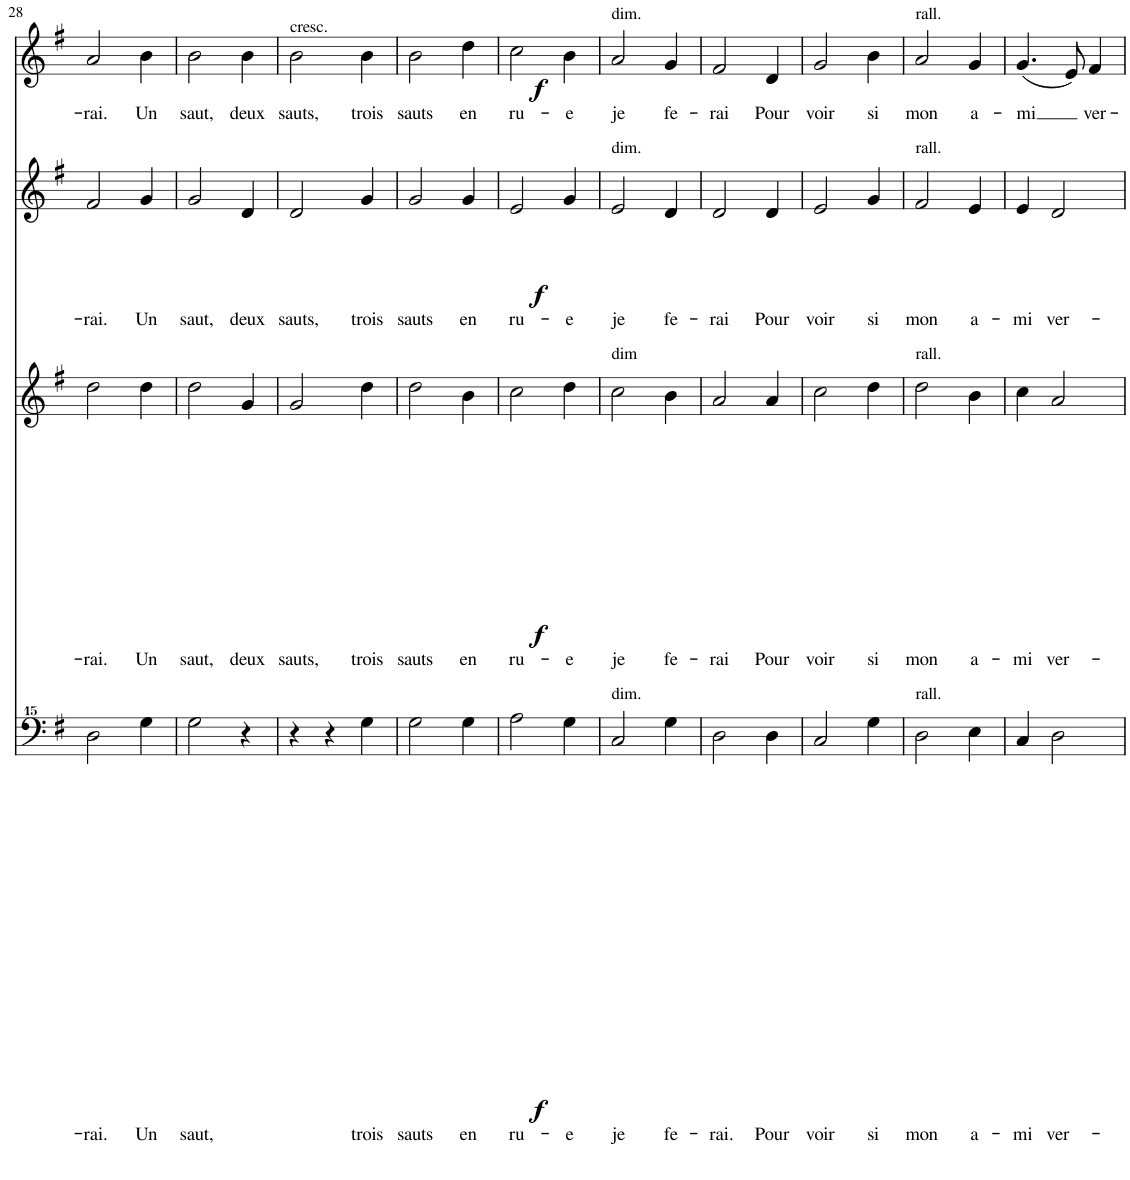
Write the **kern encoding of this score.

**kern	**text	**dynam	**kern	**text	**dynam	**kern	**text	**dynam	**kern	**text	**dynam
*part4	*part4	*part4	*part3	*part3	*part3	*part2	*part2	*part2	*part1	*part1	*part1
*staff4	*staff4	*staff4	*staff3	*staff3	*staff3	*staff2	*staff2	*staff2	*staff1	*staff1	*staff1
*I"Basse	*	*	*I"Ténor	*	*	*I"Alto	*	*	*I"Soprano	*	*
!!LO:PB:g=z
*clefF^^4	*	*	*clefG2	*	*	*clefG2	*	*	*clefG2	*	*
*Trd8c14	*	*	*Trd1c2	*	*	*Trd1c2	*	*	*Trd1c2	*	*
*k[f#]	*	*	*k[f#]	*	*	*k[f#]	*	*	*k[f#]	*	*
*M3/4	*	*	*M3/4	*	*	*M3/4	*	*	*M3/4	*	*
=28	=28	=28	=28	=28	=28	=28	=28	=28	=28	=28	=28
!	!LO:LY:b	!	!	!LO:LY:b	!	!	!LO:LY:b	!	!	!LO:LY:b	!
2dd\	-rai.	.	2dd\	-rai.	.	2f#/	-rai.	.	2a/	-rai.	.
!	!LO:LY:b	!	!	!LO:LY:b	!	!	!LO:LY:b	!	!	!LO:LY:b	!
4gg\	Un	.	4dd\	Un	.	4g/	Un	.	4b\	Un	.
=29	=29	=29	=29	=29	=29	=29	=29	=29	=29	=29	=29
!	!LO:LY:b	!	!	!LO:LY:b	!	!	!LO:LY:b	!	!	!LO:LY:b	!
2gg\	saut,	.	2dd\	saut,	.	2g/	saut,	.	2b\	saut,	.
!	!	!	!	!LO:LY:b	!	!	!LO:LY:b	!	!	!LO:LY:b	!
4r	.	.	4g/	deux	.	4d/	deux	.	4b\	deux	.
=30	=30	=30	=30	=30	=30	=30	=30	=30	=30	=30	=30
!	!	!	!	!	!	!	!	!	!LO:TX:a:t=cresc.	!	!
!	!	!	!	!LO:LY:b	!	!	!LO:LY:b	!	!	!LO:LY:b	!
4r	.	.	2g/	sauts,	.	2d/	sauts,	.	2b\	sauts,	.
4r	.	.	.	.	.	.	.	.	.	.	.
!	!LO:LY:b	!	!	!LO:LY:b	!	!	!LO:LY:b	!	!	!LO:LY:b	!
4gg\	trois	.	4dd\	trois	.	4g/	trois	.	4b\	trois	.
=31	=31	=31	=31	=31	=31	=31	=31	=31	=31	=31	=31
!	!LO:LY:b	!	!	!LO:LY:b	!	!	!LO:LY:b	!	!	!LO:LY:b	!
2gg\	sauts	.	2dd\	sauts	.	2g/	sauts	.	2b\	sauts	.
!	!LO:LY:b	!	!	!LO:LY:b	!	!	!LO:LY:b	!	!	!LO:LY:b	!
4gg\	en	.	4b\	en	.	4g/	en	.	4dd\	en	.
=32	=32	=32	=32	=32	=32	=32	=32	=32	=32	=32	=32
!	!LO:LY:b	!LO:DY:b	!	!LO:LY:b	!LO:DY:b	!	!LO:LY:b	!LO:DY:b	!	!LO:LY:b	!LO:DY:b
2aa\	ru-	f	2cc\	ru-	f	2e/	ru-	f	2cc\	ru-	f
!	!LO:LY:b	!	!	!LO:LY:b	!	!	!LO:LY:b	!	!	!LO:LY:b	!
4gg\	-e	.	4dd\	-e	.	4g/	-e	.	4b\	-e	.
=33	=33	=33	=33	=33	=33	=33	=33	=33	=33	=33	=33
!	!	!	!	!	!	!	!	!	!LO:TX:a:t=dim.	!	!
!	!	!	!	!	!	!LO:TX:a:t=dim.	!	!	!	!	!
!	!	!	!LO:TX:a:t=dim	!	!	!	!	!	!	!	!
!LO:TX:a:t=dim.	!	!	!	!	!	!	!	!	!	!	!
!	!LO:LY:b	!	!	!LO:LY:b	!	!	!LO:LY:b	!	!	!LO:LY:b	!
2cc/	je	.	2cc\	je	.	2e/	je	.	2a/	je	.
!	!LO:LY:b	!	!	!LO:LY:b	!	!	!LO:LY:b	!	!	!LO:LY:b	!
4gg\	fe-	.	4b\	fe-	.	4d/	fe-	.	4g/	fe-	.
=34	=34	=34	=34	=34	=34	=34	=34	=34	=34	=34	=34
!	!LO:LY:b	!	!	!LO:LY:b	!	!	!LO:LY:b	!	!	!LO:LY:b	!
2dd\	-rai.	.	2a/	-rai	.	2d/	-rai	.	2f#/	-rai	.
!	!LO:LY:b	!	!	!LO:LY:b	!	!	!LO:LY:b	!	!	!LO:LY:b	!
4dd\	Pour	.	4a/	Pour	.	4d/	Pour	.	4d/	Pour	.
=35	=35	=35	=35	=35	=35	=35	=35	=35	=35	=35	=35
!	!LO:LY:b	!	!	!LO:LY:b	!	!	!LO:LY:b	!	!	!LO:LY:b	!
2cc/	voir	.	2cc\	voir	.	2e/	voir	.	2g/	voir	.
!	!LO:LY:b	!	!	!LO:LY:b	!	!	!LO:LY:b	!	!	!LO:LY:b	!
4gg\	si	.	4dd\	si	.	4g/	si	.	4b\	si	.
=36	=36	=36	=36	=36	=36	=36	=36	=36	=36	=36	=36
!	!	!	!	!	!	!	!	!	!LO:TX:a:t=rall.	!	!
!	!	!	!	!	!	!LO:TX:a:t=rall.	!	!	!	!	!
!	!	!	!LO:TX:a:t=rall.	!	!	!	!	!	!	!	!
!LO:TX:a:t=rall.	!	!	!	!	!	!	!	!	!	!	!
!	!LO:LY:b	!	!	!LO:LY:b	!	!	!LO:LY:b	!	!	!LO:LY:b	!
2dd\	mon	.	2dd\	mon	.	2f#/	mon	.	2a/	mon	.
!	!LO:LY:b	!	!	!LO:LY:b	!	!	!LO:LY:b	!	!	!LO:LY:b	!
4ee\	a-	.	4b\	a-	.	4e/	a-	.	4g/	a-	.
=37	=37	=37	=37	=37	=37	=37	=37	=37	=37	=37	=37
!	!LO:LY:b	!	!	!LO:LY:b	!	!	!LO:LY:b	!	!	!LO:LY:b	!
4cc/	-mi	.	4cc\	-mi	.	4e/	-mi	.	(4.g/	-mi	.
!	!LO:LY:b	!	!	!LO:LY:b	!	!	!LO:LY:b	!	!	!	!
2dd\	ver-	.	2a/	ver-	.	2d/	ver-	.	.	.	.
.	.	.	.	.	.	.	.	.	8e/)	.	.
!	!	!	!	!	!	!	!	!	!	!LO:LY:b	!
.	.	.	.	.	.	.	.	.	4f#/	ver-	.
=	=	=	=	=	=	=	=	=	=	=	=
*-	*-	*-	*-	*-	*-	*-	*-	*-	*-	*-	*-
